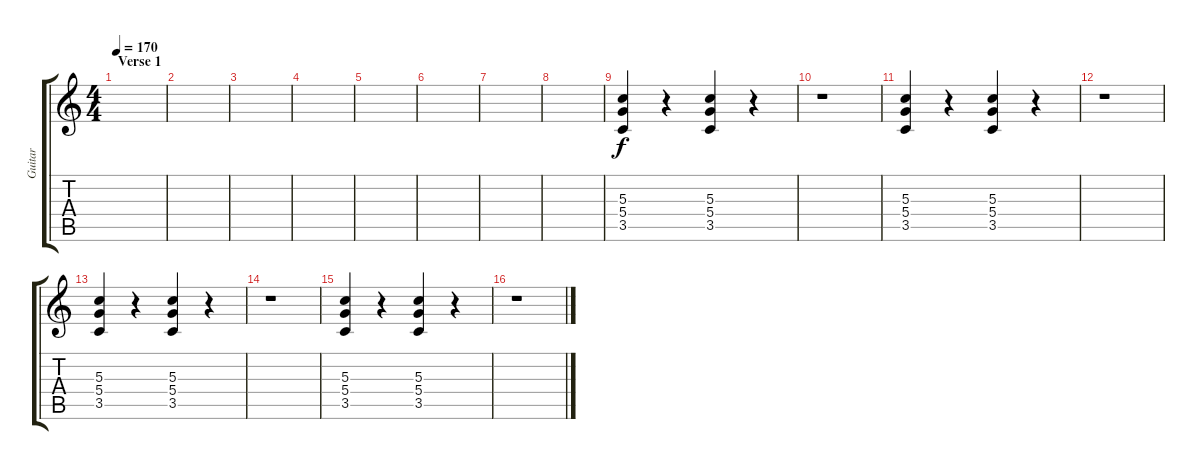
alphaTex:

\track ("Guitar" "Guitar") {instrument overdrivenguitar}
\staff {score tabs}
\tuning (E4 B3 G3 D3 A2 E2) {hide}
\ts (4 4)
\section ("" "Verse 1")
\tempo 170
\clef g2
\ks c
|
|
|
|
|
|
|
|
(5.3 5.4 3.5).4{volume 13} r.4 (5.3 5.4 3.5).4 r.4 |
r.1 |
(5.3 5.4 3.5).4 r.4 (5.3 5.4 3.5).4 r.4 |
r.1 |
(5.3 5.4 3.5).4 r.4 (5.3 5.4 3.5).4 r.4 |
r.1 |
(5.3 5.4 3.5).4 r.4 (5.3 5.4 3.5).4 r.4 |
r.1
